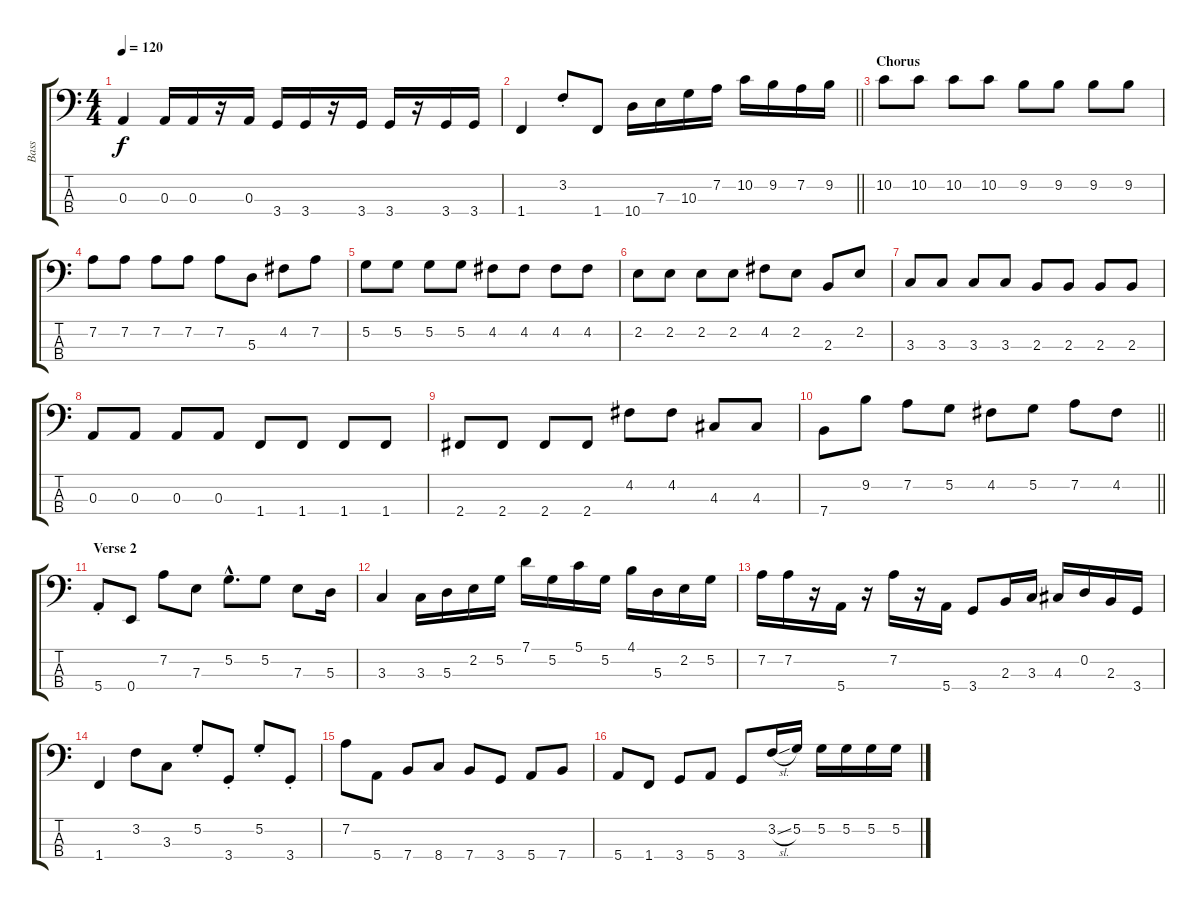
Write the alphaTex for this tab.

\track ("Bass" "Bass") {instrument electricbassfinger}
\staff {score tabs}
\tuning (G2 D2 A1 E1) {hide}
\ts (4 4)
\tempo 120
\clef f4
\ks c
0.3.4{dy f} 0.3.16 0.3.16 r.16 0.3.16 3.4.16 3.4.16 r.16 3.4.16 3.4.16 r.16 3.4.16 3.4.16 |
\barLineRight lightlight
1.4.4 3.2{st}.8 1.4.8 10.4.16 7.3.16 10.3.16 7.2.16 10.2.16 9.2.16 7.2.16 9.2.16 |
\section ("" "Chorus")
10.2.8 10.2.8 10.2.8 10.2.8 9.2.8 9.2.8 9.2.8 9.2.8 |
7.2.8 7.2.8 7.2.8 7.2.8 7.2.8 5.3.8 4.2.8 7.2.8 |
5.2.8 5.2.8 5.2.8 5.2.8 4.2.8 4.2.8 4.2.8 4.2.8 |
2.2.8 2.2.8 2.2.8 2.2.8 4.2.8 2.2.8 2.3.8 2.2.8 |
3.3.8 3.3.8 3.3.8 3.3.8 2.3.8 2.3.8 2.3.8 2.3.8 |
0.3.8 0.3.8 0.3.8 0.3.8 1.4.8 1.4.8 1.4.8 1.4.8 |
2.4.8 2.4.8 2.4.8 2.4.8 4.2.8 4.2.8 4.3.8 4.3.8 |
\barLineRight lightlight
7.4.8 9.2.8 7.2.8 5.2.8 4.2.8 5.2.8 7.2.8 4.2.8 |
\section ("" "Verse 2")
5.4{st}.8 0.4.8 7.2.8 7.3.8 5.2{hac}.8{d} 5.2.8 7.3.8 5.3.16 |
3.3.4 3.3.16 5.3.16 2.2.16 5.2.16 7.1.16 5.2.16 5.1.16 5.2.16 4.1.16 5.3.16 2.2.16 5.2.16 |
7.2.16 7.2.16 r.16 5.4.16 r.16 7.2.16 r.16 5.4.16 3.4.8 2.3.16 3.3.16 4.3.16 0.2.16 2.3.16 3.4.16 |
1.4.4 3.2.8 3.3.8 5.2{st}.8 3.4{st}.8 5.2{st}.8 3.4{st}.8 |
7.2.8 5.4.8 7.4.8 8.4.8 7.4.8 3.4.8 5.4.8 7.4.8 |
5.4.8 1.4.8 3.4.8 5.4.8 3.4.8 3.2{sl}.16 5.2.16 5.2.16 5.2.16 5.2.16 5.2.16
